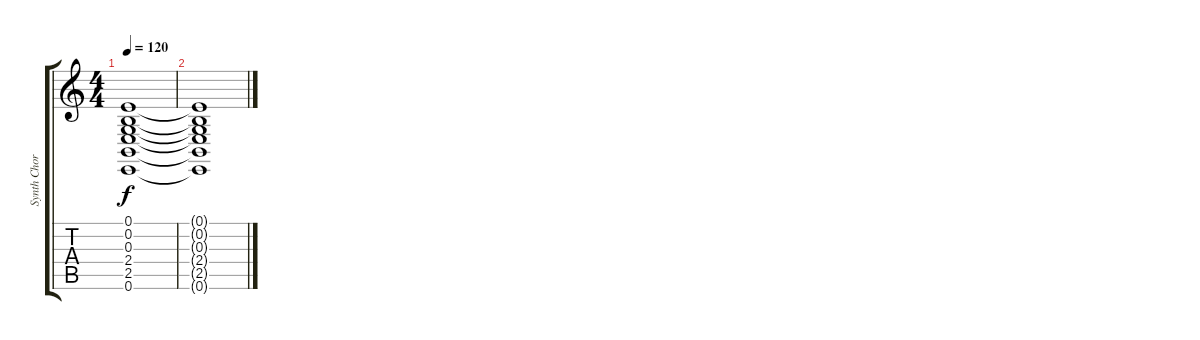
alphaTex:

\track ("Synth Chords" "Synth Chor") {instrument synthstrings1}
\staff {score tabs}
\tuning (E4 B3 G3 D3 A2 E2) {hide}
\ts (4 4)
\tempo 120
\clef g2
\ks c
(0.1 0.2 0.3 2.4 2.5 0.6).1{dy f} |
(0.1{t} 0.2{t} 0.3{t} 2.4{t} 2.5{t} 0.6{t}).1
